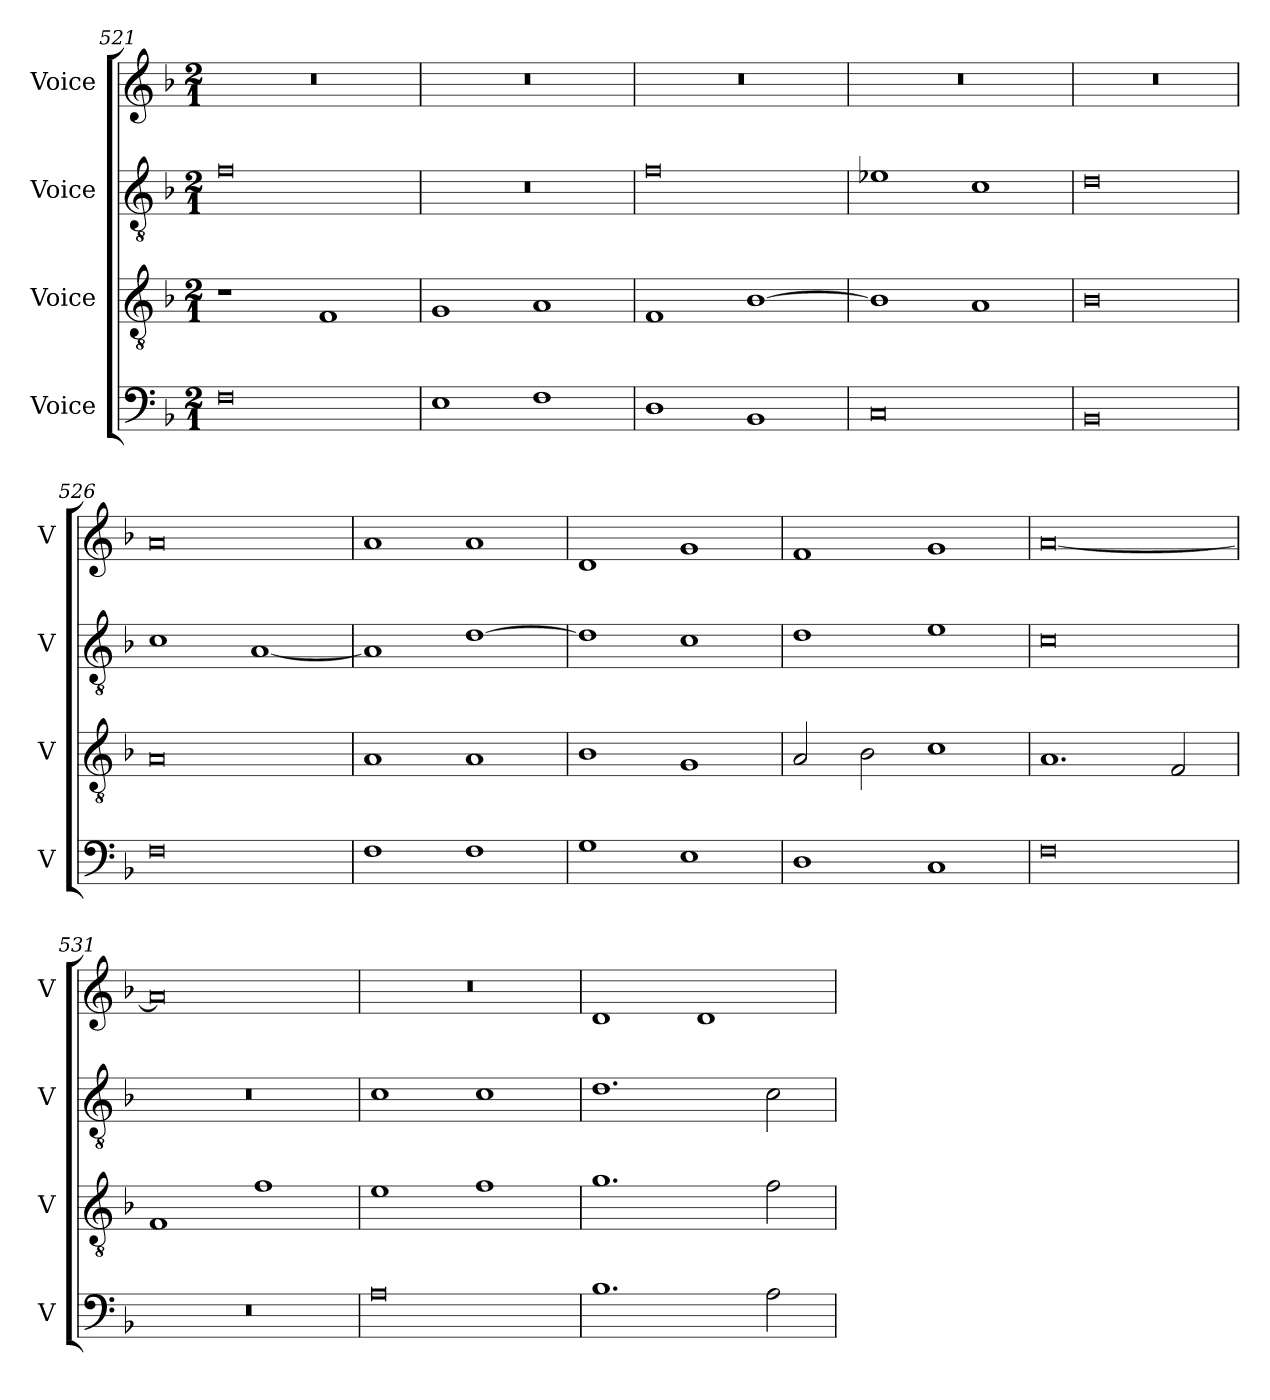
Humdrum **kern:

**kern	**kern	**kern	**kern
*part4	*part3	*part2	*part1
*staff4	*staff3	*staff2	*staff1
*I"Voice	*I"Voice	*I"Voice	*I"Voice
*I'V	*I'V	*I'V	*I'V
*clefF4	*clefGv2	*clefGv2	*clefG2
*k[b-]	*k[b-]	*k[b-]	*k[b-]
*M2/1	*M2/1	*M2/1	*M2/1
=521	=521	=521	=521
0F	1r	0f	0r
.	1F	.	.
=522	=522	=522	=522
1E	1G	0r	0r
1F	1A	.	.
=523	=523	=523	=523
1D	1F	0f	0r
1BB-	[1B-	.	.
=524	=524	=524	=524
0C	1B-]	1e-X	0r
.	1A	1c	.
=525	=525	=525	=525
0BB-	0B-	0d	0r
=526	=526	=526	=526
0F	0A	1c	0a
.	.	[1A	.
=527	=527	=527	=527
1F	1A	1A]	1a
1F	1A	[1d	1a
=528	=528	=528	=528
1G	1B-	1d]	1d
1E	1G	1c	1g
=529	=529	=529	=529
1D	2A/	1d	1f
.	2B-\	.	.
1C	1c	1e	1g
!!LO:PB:g=z
=530	=530	=530	=530
0F	1.A	0c	[0a
.	2F/	.	.
=531	=531	=531	=531
0r	1F	0r	0a]
.	1f	.	.
=532	=532	=532	=532
0A	1e	1c	0r
.	1f	1c	.
=533	=533	=533	=533
1.B-	1.g	1.d	1d
.	.	.	1d
2A\	2f\	2c\	.
=	=	=	=
*-	*-	*-	*-
